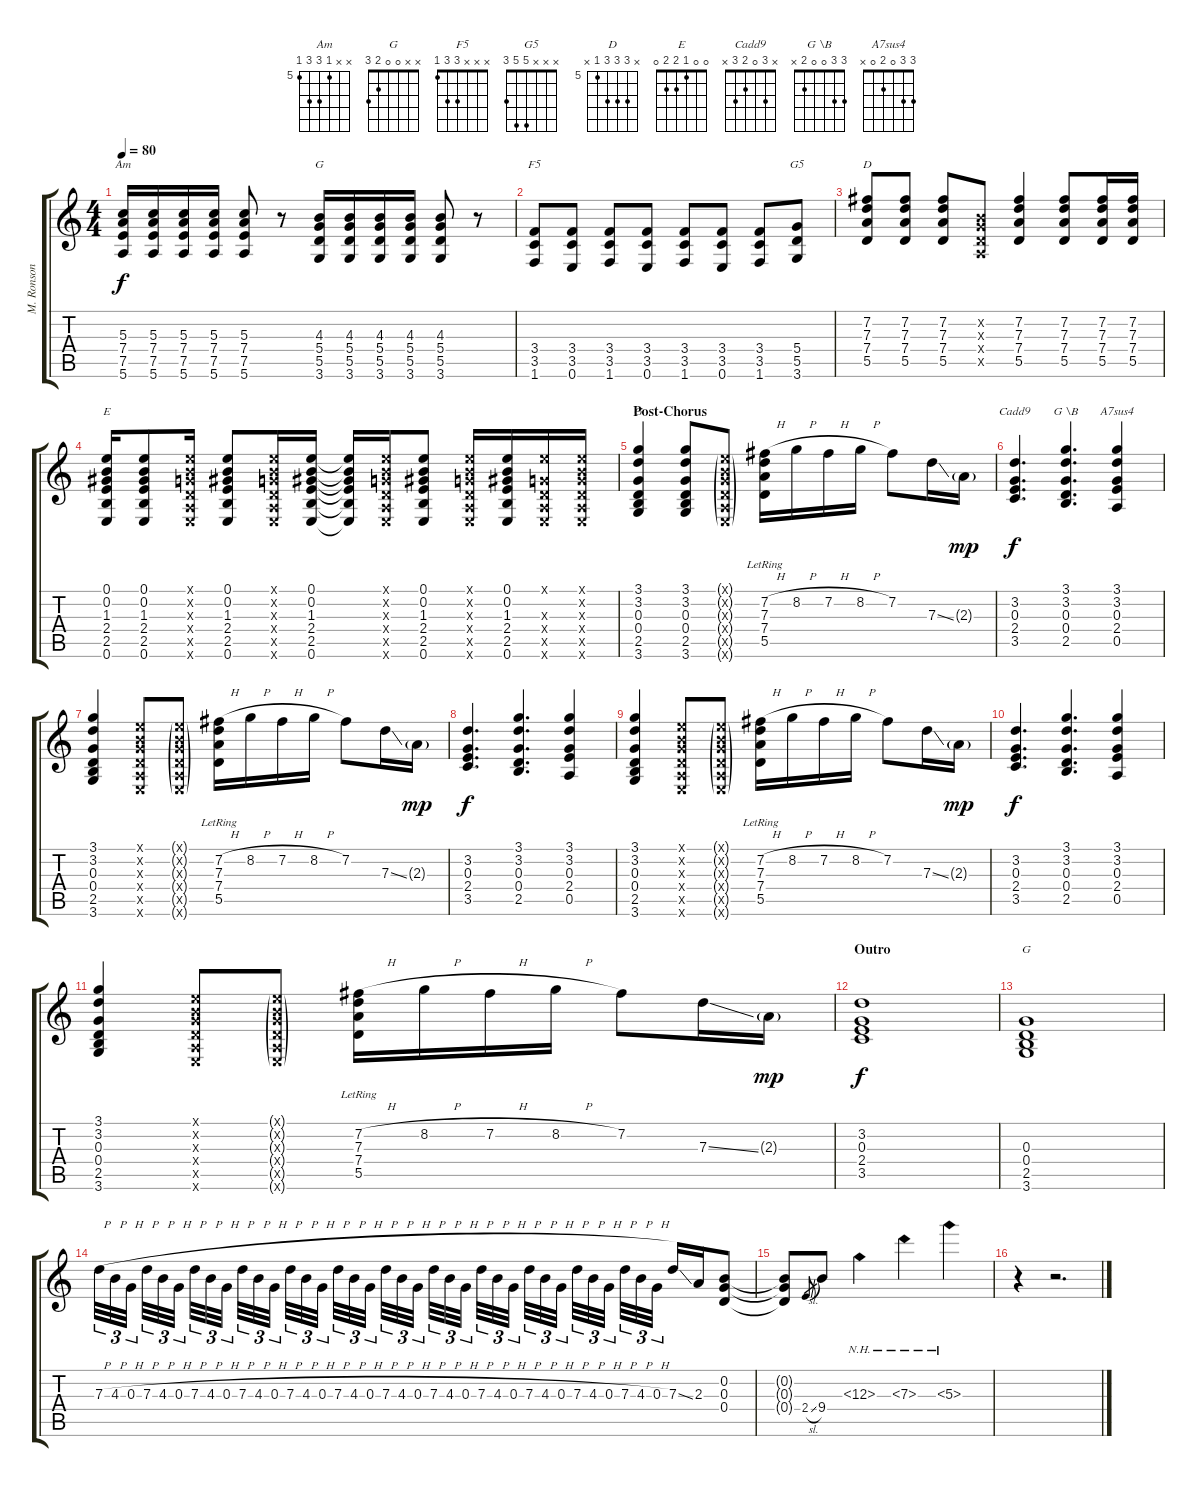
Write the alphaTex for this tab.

\track ("M. Ronson (Guitar I)" "M. Ronson ") {instrument distortionguitar}
\staff {score tabs}
\tuning (E4 B3 G3 D3 A2 E2) {hide}
\chord ("Am" x x 5 7 7 5) {firstfret 5}
\chord ("G" x x 4 5 5 3)
\chord ("F5" x x x 3 3 1)
\chord ("G5" x x x 5 5 3)
\chord ("D" x 7 7 7 5 x) {firstfret 5}
\chord ("E" 0 0 1 2 2 0)
\chord ("G" 3 3 0 0 2 3)
\chord ("Cadd9" x 3 0 2 3 x)
\chord ("G \\B" 3 3 0 0 2 x)
\chord ("A7sus4" 3 3 0 2 0 x)
\chord ("G" x x 0 0 2 3)
\ts (4 4)
\tempo 80
\clef g2
\ks c
(5.3 7.4 7.5 5.6).16{ch "Am" dy f} (5.3 7.4 7.5 5.6).16 (5.3 7.4 7.5 5.6).16 (5.3 7.4 7.5 5.6).16 (5.3 7.4 7.5 5.6).8 r.8 (4.3 5.4 5.5 3.6).16{ch "G"} (4.3 5.4 5.5 3.6).16 (4.3 5.4 5.5 3.6).16 (4.3 5.4 5.5 3.6).16 (4.3 5.4 5.5 3.6).8 r.8 |
(3.4 3.5 1.6).8{ch "F5"} (3.4 3.5 0.6).8 (3.4 3.5 1.6).8 (3.4 3.5 0.6).8 (3.4 3.5 1.6).8 (3.4 3.5 0.6).8 (3.4 3.5 1.6).8 (5.4 5.5 3.6).8{ch "G5"} |
(7.2 7.3 7.4 5.5).8{ch "D"} (7.2 7.3 7.4 5.5).8 (7.2 7.3 7.4 5.5).8 (0.2{x} 0.3{x} 0.4{x} 0.5{x}).8 (7.2 7.3 7.4 5.5).4 (7.2 7.3 7.4 5.5).8 (7.2 7.3 7.4 5.5).16 (7.2 7.3 7.4 5.5).16 |
(0.1 0.2 1.3 2.4 2.5 0.6).16{ch "E"} (0.1 0.2 1.3 2.4 2.5 0.6).8 (0.1{x} 0.2{x} 0.3{x} 0.4{x} 0.5{x} 0.6{x}).16 (0.1 0.2 1.3 2.4 2.5 0.6).8 (0.1{x} 0.2{x} 0.3{x} 0.4{x} 0.5{x} 0.6{x}).16 (0.1 0.2 1.3 2.4 2.5 0.6).16 (0.1{t} 0.2{t} 1.3{t} 2.4{t} 2.5{t} 0.6{t}).16 (0.1{x} 0.2{x} 0.3{x} 0.4{x} 0.5{x} 0.6{x}).16 (0.1 0.2 1.3 2.4 2.5 0.6).8 (0.1{x} 0.2{x} 0.3{x} 0.4{x} 0.5{x} 0.6{x}).16 (0.1 0.2 1.3 2.4 2.5 0.6).16 (0.1{x} 0.3{x} 0.4{x} 0.5{x} 0.6{x}).16 (0.1{x} 0.2{x} 0.3{x} 0.4{x} 0.5{x} 0.6{x}).16 |
\section ("" "Post-Chorus")
(3.1 3.2 0.3 0.4 2.5 3.6).4{ch "G"} (3.1 3.2 0.3 0.4 2.5 3.6).8 (0.1{g x} 0.2{g x} 0.3{g x} 0.4{g x} 0.5{g x} 0.6{g x}).8 (7.2{h} 7.3{lr} 7.4{lr} 5.5{lr}).16 8.2{h}.16 7.2{h}.16 8.2{h}.16 7.2.8 7.3{ss}.16 2.3{g}.16{dy mp} |
(3.2 0.3 2.4 3.5).4{d ch "Cadd9" dy f} (3.1 3.2 0.3 0.4 2.5).4{d ch "G \\B"} (3.1 3.2 0.3 2.4 0.5).4{ch "A7sus4"} |
(3.1 3.2 0.3 0.4 2.5 3.6).4 (0.1{x} 0.2{x} 0.3{x} 0.4{x} 0.5{x} 0.6{x}).8 (0.1{g x} 0.2{g x} 0.3{g x} 0.4{g x} 0.5{g x} 0.6{g x}).8 (7.2{h} 7.3{lr} 7.4{lr} 5.5{lr}).16 8.2{h}.16 7.2{h}.16 8.2{h}.16 7.2.8 7.3{ss}.16 2.3{g}.16{dy mp} |
(3.2 0.3 2.4 3.5).4{d dy f} (3.1 3.2 0.3 0.4 2.5).4{d} (3.1 3.2 0.3 2.4 0.5).4 |
(3.1 3.2 0.3 0.4 2.5 3.6).4 (0.1{x} 0.2{x} 0.3{x} 0.4{x} 0.5{x} 0.6{x}).8 (0.1{g x} 0.2{g x} 0.3{g x} 0.4{g x} 0.5{g x} 0.6{g x}).8 (7.2{h} 7.3{lr} 7.4{lr} 5.5{lr}).16 8.2{h}.16 7.2{h}.16 8.2{h}.16 7.2.8 7.3{ss}.16 2.3{g}.16{dy mp} |
(3.2 0.3 2.4 3.5).4{d dy f} (3.1 3.2 0.3 0.4 2.5).4{d} (3.1 3.2 0.3 2.4 0.5).4 |
(3.1 3.2 0.3 0.4 2.5 3.6).4 (0.1{x} 0.2{x} 0.3{x} 0.4{x} 0.5{x} 0.6{x}).8 (0.1{g x} 0.2{g x} 0.3{g x} 0.4{g x} 0.5{g x} 0.6{g x}).8 (7.2{h} 7.3{lr} 7.4{lr} 5.5{lr}).16 8.2{h}.16 7.2{h}.16 8.2{h}.16 7.2.8 7.3{ss}.16 2.3{g}.16{dy mp} |
\section ("" "Outro")
(3.2 0.3 2.4 3.5).1{dy f} |
(0.3 0.4 2.5 3.6).1{ch "G"} |
7.3{h}.32{tu (3 2)} 4.3{h}.32{tu (3 2)} 0.3{h}.32{tu (3 2)} 7.3{h}.32{tu (3 2)} 4.3{h}.32{tu (3 2)} 0.3{h}.32{tu (3 2)} 7.3{h}.32{tu (3 2)} 4.3{h}.32{tu (3 2)} 0.3{h}.32{tu (3 2)} 7.3{h}.32{tu (3 2)} 4.3{h}.32{tu (3 2)} 0.3{h}.32{tu (3 2)} 7.3{h}.32{tu (3 2)} 4.3{h}.32{tu (3 2)} 0.3{h}.32{tu (3 2)} 7.3{h}.32{tu (3 2)} 4.3{h}.32{tu (3 2)} 0.3{h}.32{tu (3 2)} 7.3{h}.32{tu (3 2)} 4.3{h}.32{tu (3 2)} 0.3{h}.32{tu (3 2)} 7.3{h}.32{tu (3 2)} 4.3{h}.32{tu (3 2)} 0.3{h}.32{tu (3 2)} 7.3{h}.32{tu (3 2)} 4.3{h}.32{tu (3 2)} 0.3{h}.32{tu (3 2)} 7.3{h}.32{tu (3 2)} 4.3{h}.32{tu (3 2)} 0.3{h}.32{tu (3 2)} 7.3{h}.32{tu (3 2)} 4.3{h}.32{tu (3 2)} 0.3{h}.32{tu (3 2)} 7.3{h}.32{tu (3 2)} 4.3{h}.32{tu (3 2)} 0.3{h}.32{tu (3 2)} 7.3{ss}.16 2.3.16 (0.2 0.3 0.4).8 |
(0.2{t} 0.3{t} 0.4{t}).8 2.4{sl}.8{gr} 9.4.8 12.3{nh}.4 7.3{nh}.4 5.3{nh}.4 |
r.4 r.2{d}
